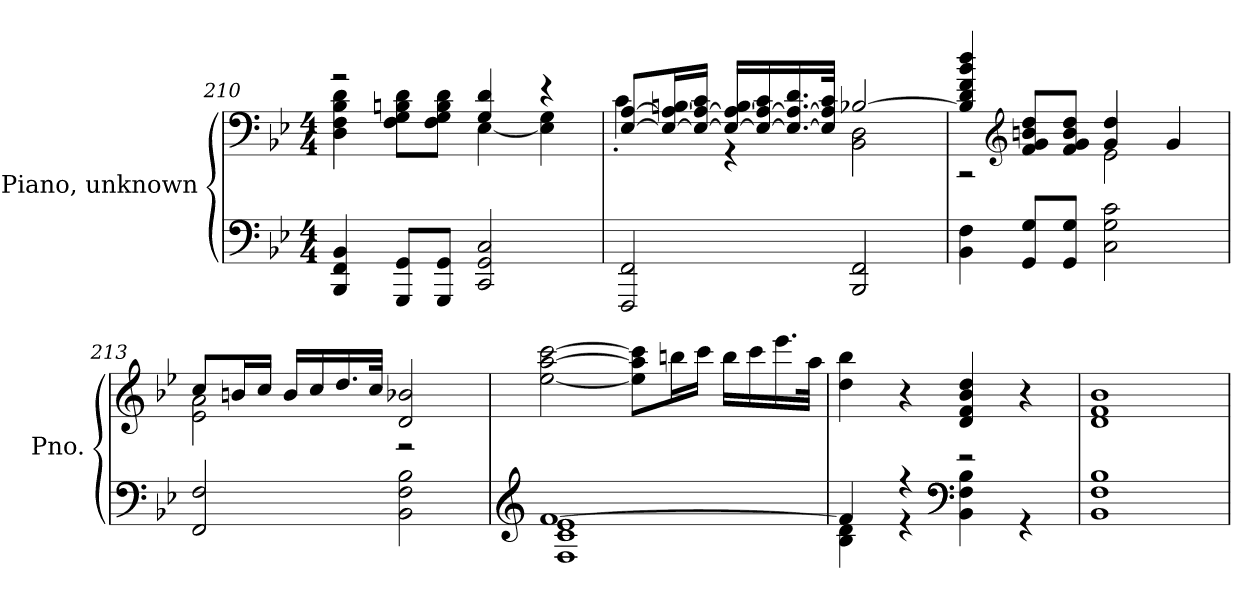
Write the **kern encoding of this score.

**kern	**kern
*part1	*part1
*staff2	*staff1
*I"Piano, unknown	*
*I'Pno.	*
!!LO:PB:g=z
*clefF4	*clefF4
*k[b-e-]	*k[b-e-]
*M4/4	*M4/4
=210	=210
*	*^
4BBB-/ 4FF/ 4BB-/	2r	4D\ 4F\ 4B-\ 4d\
8GGG/ 8GG/L	.	8F\ 8G\ 8Bn\ 8d\L
8GGG/ 8GG/J	.	8F\ 8G\ 8B\ 8d\J
2CC/ 2GG/ 2C/	4G/ 4d/	[4E-\
.	4r	4E-\] 4G\
=211	=211	=211
2FFF/ 2FF/	[8E-/ [8A/L	4c'\
.	16E-/_ 16A/_ 16Bn/L	.
.	16E-/_ 16A/_ 16c/JJ	.
.	16E-/_ 16A/_ 16B/LL	4r
.	16E-/_ 16A/_ 16c/	.
.	16.E-/_ 16.A/_ 16.d/	.
.	32E-/] 32A/] 32c/JJk	.
2BBB-/ 2FF/	[2B-X/	2BB-\ 2D\
=212	=212	=212
4BB-\ 4F\	4B-/] 4d/ 4f/ 4b-/ 4dd/	2r
*	*clefG2	*
8GG/ 8G/L	8f/ 8g/ 8bn/ 8dd/L	.
8GG/ 8G/J	8f/ 8g/ 8b/ 8dd/J	.
2C\ 2G\ 2c\	4g/ 4dd/	2e-\
.	4g/	.
=213	=213	=213
2FF/ 2F/	8cc/L	2e-\ 2a\
.	16bn/L	.
.	16cc/JJ	.
.	16b/LL	.
.	16cc/	.
.	16.dd/	.
.	32cc/JJk	.
2BB-\ 2F\ 2B-\	2d/ 2b-X/	2r
*	*v	*v
!!LO:LB:g=z
=214	=214
*clefG2	*
*^	*
[1f	1F 1c 1e-	[2ee-\ [2aa\ [2ccc\
.	.	8ee-\] 8aa\] 8ccc\]L
.	.	16bbn\L
.	.	16ccc\JJ
.	.	16bb\LL
.	.	16ccc\
.	.	16.eee-\
.	.	32aa\JJk
=215	=215	=215
4f/]	4B-\ 4d\	4dd\ 4bb-\
4r	4r	4r
*clefF4	*	*
2r	4BB-\ 4F\ 4B-\	4d/ 4f/ 4b-/ 4dd/
.	4r	4r
*v	*v	*
=216	=216
1BB- 1F 1B-	1d 1f 1b-
=	=
*-	*-
